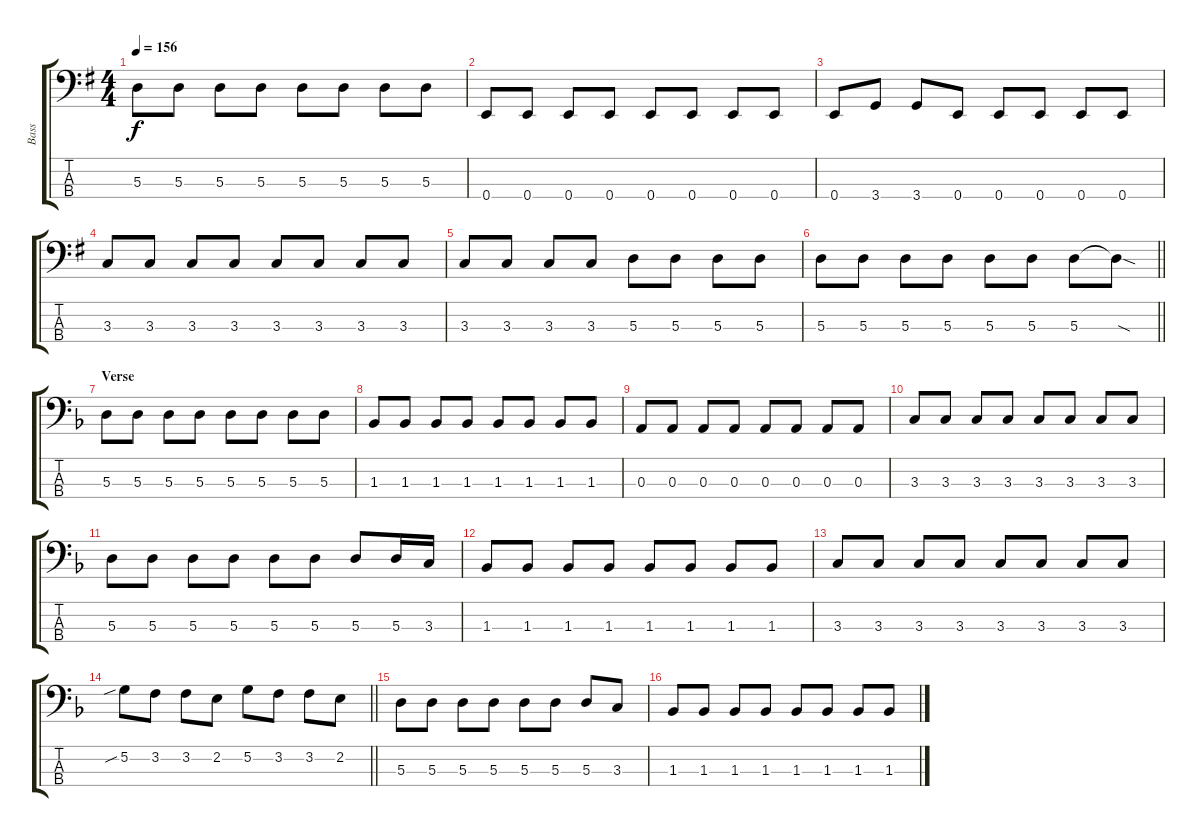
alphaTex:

\track ("Bass" "Bass") {instrument electricbassfinger}
\staff {score tabs}
\tuning (G2 D2 A1 E1) {hide}
\ts (4 4)
\tempo 156
\clef f4
\ks g
5.3.8{dy f} 5.3.8 5.3.8 5.3.8 5.3.8 5.3.8 5.3.8 5.3.8 |
0.4.8 0.4.8 0.4.8 0.4.8 0.4.8 0.4.8 0.4.8 0.4.8 |
0.4.8 3.4.8 3.4.8 0.4.8 0.4.8 0.4.8 0.4.8 0.4.8 |
3.3.8 3.3.8 3.3.8 3.3.8 3.3.8 3.3.8 3.3.8 3.3.8 |
3.3.8 3.3.8 3.3.8 3.3.8 5.3.8 5.3.8 5.3.8 5.3.8 |
\barLineRight lightlight
5.3.8 5.3.8 5.3.8 5.3.8 5.3.8 5.3.8 5.3.8 5.3{sod t}.8 |
\section ("" "Verse")
\ks f
5.3.8 5.3.8 5.3.8 5.3.8 5.3.8 5.3.8 5.3.8 5.3.8 |
1.3.8 1.3.8 1.3.8 1.3.8 1.3.8 1.3.8 1.3.8 1.3.8 |
0.3.8 0.3.8 0.3.8 0.3.8 0.3.8 0.3.8 0.3.8 0.3.8 |
3.3.8 3.3.8 3.3.8 3.3.8 3.3.8 3.3.8 3.3.8 3.3.8 |
5.3.8 5.3.8 5.3.8 5.3.8 5.3.8 5.3.8 5.3.8 5.3.16 3.3.16 |
1.3.8 1.3.8 1.3.8 1.3.8 1.3.8 1.3.8 1.3.8 1.3.8 |
3.3.8 3.3.8 3.3.8 3.3.8 3.3.8 3.3.8 3.3.8 3.3.8 |
\barLineRight lightlight
5.2{sib}.8 3.2.8 3.2.8 2.2.8 5.2.8 3.2.8 3.2.8 2.2.8 |
5.3.8 5.3.8 5.3.8 5.3.8 5.3.8 5.3.8 5.3.8 3.3.8 |
1.3.8 1.3.8 1.3.8 1.3.8 1.3.8 1.3.8 1.3.8 1.3.8
